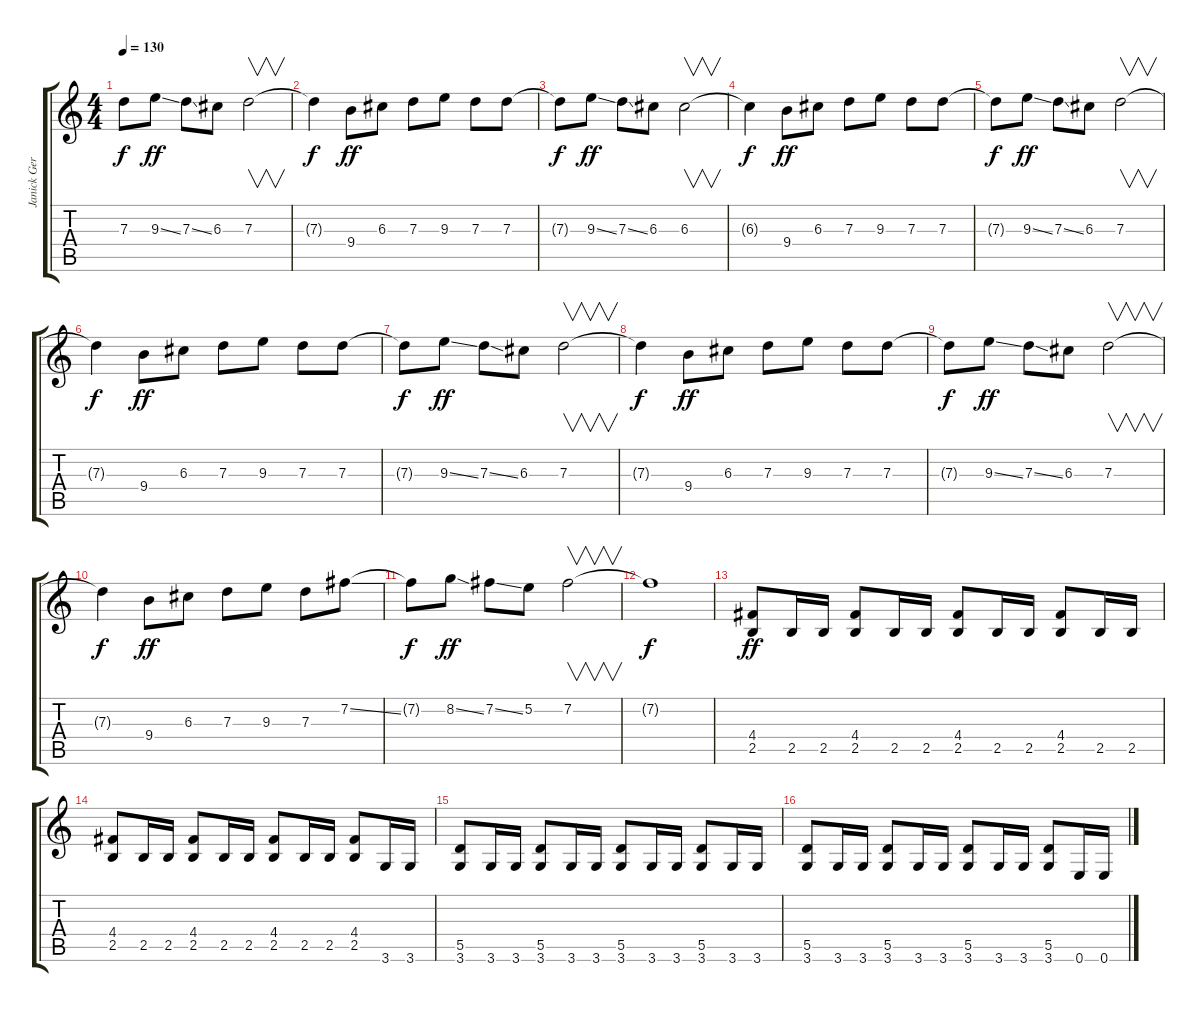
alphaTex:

\track ("Janick Gers" "Janick Ger") {instrument overdrivenguitar}
\staff {score tabs}
\tuning (E4 B3 G3 D3 A2 E2) {hide}
\ts (4 4)
\tempo 130
\clef g2
\ks c
7.3{t}.8{dy f} 9.3{ss}.8{dy ff} 7.3{ss}.8 6.3.8 7.3.2{v} |
7.3{t}.4{dy f} 9.4.8{dy ff} 6.3.8 7.3.8 9.3.8 7.3.8 7.3.8 |
7.3{t}.8{dy f} 9.3{ss}.8{dy ff} 7.3{ss}.8 6.3.8 6.3.2{v} |
6.3{t}.4{dy f} 9.4.8{dy ff} 6.3.8 7.3.8 9.3.8 7.3.8 7.3.8 |
7.3{t}.8{dy f} 9.3{ss}.8{dy ff} 7.3{ss}.8 6.3.8 7.3.2{v} |
7.3{t}.4{dy f} 9.4.8{dy ff} 6.3.8 7.3.8 9.3.8 7.3.8 7.3.8 |
7.3{t}.8{dy f} 9.3{ss}.8{dy ff} 7.3{ss}.8 6.3.8 7.3.2{v} |
7.3{t}.4{dy f} 9.4.8{dy ff} 6.3.8 7.3.8 9.3.8 7.3.8 7.3.8 |
7.3{t}.8{dy f} 9.3{ss}.8{dy ff} 7.3{ss}.8 6.3.8 7.3.2{v} |
7.3{t}.4{dy f} 9.4.8{dy ff} 6.3.8 7.3.8 9.3.8 7.3.8 7.2{ss}.8 |
7.2{t}.8{dy f} 8.2{ss}.8{dy ff} 7.2{ss}.8 5.2.8 7.2.2{v} |
7.2{t}.1{dy f} |
(4.4 2.5).8{dy ff} 2.5.16 2.5.16 (4.4 2.5).8 2.5.16 2.5.16 (4.4 2.5).8 2.5.16 2.5.16 (4.4 2.5).8 2.5.16 2.5.16 |
(4.4 2.5).8 2.5.16 2.5.16 (4.4 2.5).8 2.5.16 2.5.16 (4.4 2.5).8 2.5.16 2.5.16 (4.4 2.5).8 3.6.16 3.6.16 |
(5.5 3.6).8 3.6.16 3.6.16 (5.5 3.6).8 3.6.16 3.6.16 (5.5 3.6).8 3.6.16 3.6.16 (5.5 3.6).8 3.6.16 3.6.16 |
(5.5 3.6).8 3.6.16 3.6.16 (5.5 3.6).8 3.6.16 3.6.16 (5.5 3.6).8 3.6.16 3.6.16 (5.5 3.6).8 0.6.16 0.6.16
